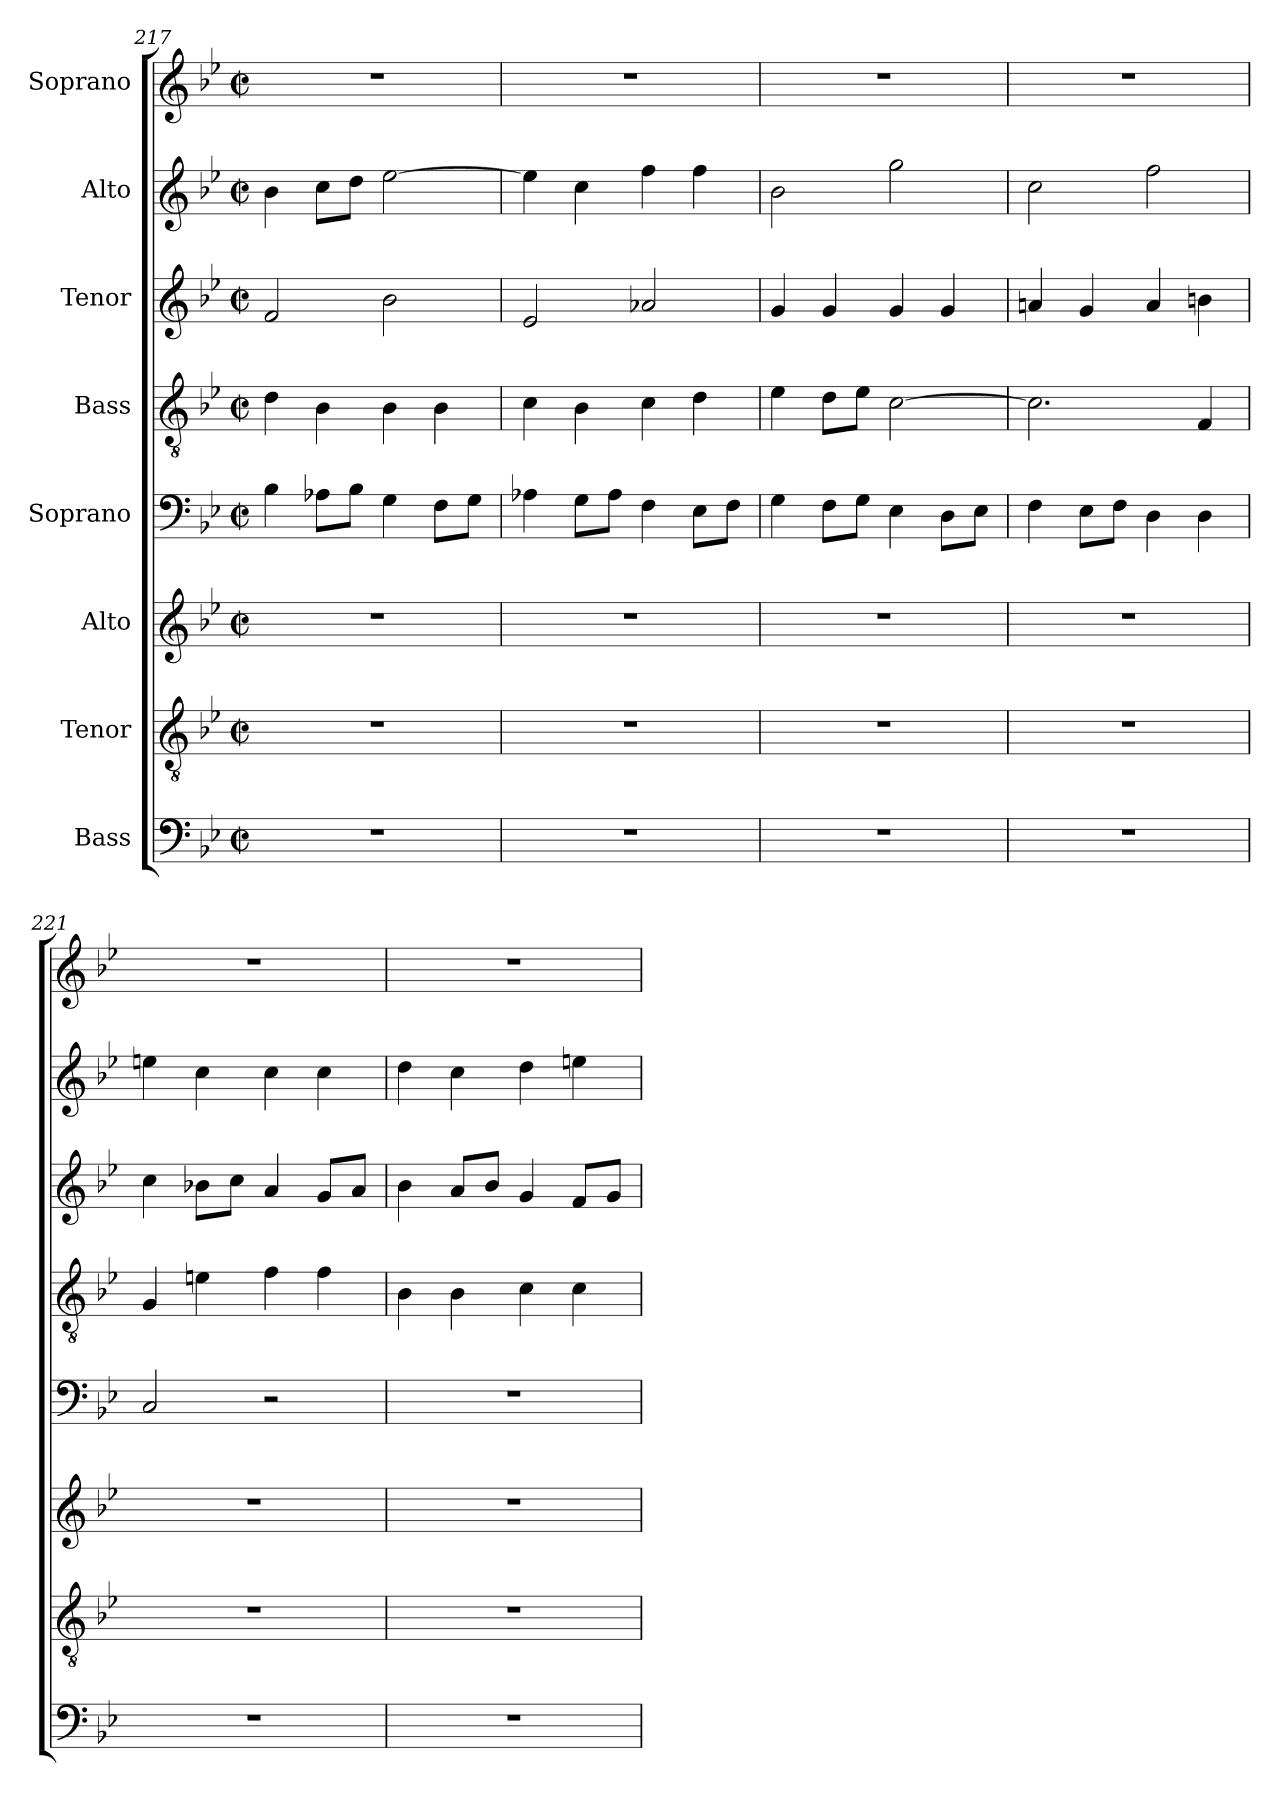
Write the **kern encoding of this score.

**kern	**kern	**kern	**kern	**kern	**kern	**kern	**kern
*part8	*part7	*part6	*part5	*part4	*part3	*part2	*part1
*staff8	*staff7	*staff6	*staff5	*staff4	*staff3	*staff2	*staff1
*I"Bass	*I"Tenor	*I"Alto	*I"Soprano	*I"Bass	*I"Tenor	*I"Alto	*I"Soprano
*clefF4	*clefGv2	*clefG2	*clefF4	*clefGv2	*clefG2	*clefG2	*clefG2
*k[b-e-]	*k[b-e-]	*k[b-e-]	*k[b-e-]	*k[b-e-]	*k[b-e-]	*k[b-e-]	*k[b-e-]
*B-:	*B-:	*B-:	*B-:	*B-:	*B-:	*B-:	*B-:
*M2/2	*M2/2	*M2/2	*M2/2	*M2/2	*M2/2	*M2/2	*M2/2
*met(c|)	*met(c|)	*met(c|)	*met(c|)	*met(c|)	*met(c|)	*met(c|)	*met(c|)
=217	=217	=217	=217	=217	=217	=217	=217
1r	1r	1r	4B-\	4d\	2f/	4b-\	1r
.	.	.	8A-X\L	4B-\	.	8cc\L	.
.	.	.	8B-\J	.	.	8dd\J	.
.	.	.	4G\	4B-\	2b-\	[>2ee-\	.
.	.	.	8F\L	4B-\	.	.	.
.	.	.	8G\J	.	.	.	.
=218	=218	=218	=218	=218	=218	=218	=218
1r	1r	1r	4A-X\	4c\	2e-/	4ee-\]	1r
.	.	.	8G\L	4B-\	.	4cc\	.
.	.	.	8A-\J	.	.	.	.
.	.	.	4F\	4c\	2a-X/	4ff\	.
.	.	.	8E-\L	4d\	.	4ff\	.
.	.	.	8F\J	.	.	.	.
=219	=219	=219	=219	=219	=219	=219	=219
1r	1r	1r	4G\	4e-\	4g/	2b-\	1r
.	.	.	8F\L	8d\L	4g/	.	.
.	.	.	8G\J	8e-\J	.	.	.
.	.	.	4E-\	[>2c\	4g/	2gg\	.
.	.	.	8D\L	.	4g/	.	.
.	.	.	8E-\J	.	.	.	.
=220	=220	=220	=220	=220	=220	=220	=220
1r	1r	1r	4F\	2.c\]	4an/	2cc\	1r
.	.	.	8E-\L	.	4g/	.	.
.	.	.	8F\J	.	.	.	.
.	.	.	4D\	.	4a/	2ff\	.
.	.	.	4D\	4F/	4bn\	.	.
=221	=221	=221	=221	=221	=221	=221	=221
1r	1r	1r	2C/	4G/	4cc\	4een\	1r
.	.	.	.	4en\	8b-X\L	4cc\	.
.	.	.	.	.	8cc\J	.	.
.	.	.	2r	4f\	4a/	4cc\	.
.	.	.	.	4f\	8g/L	4cc\	.
.	.	.	.	.	8a/J	.	.
!!LO:LB:g=z
=222	=222	=222	=222	=222	=222	=222	=222
1r	1r	1r	1r	4B-\	4b-\	4dd\	1r
.	.	.	.	4B-\	8a/L	4cc\	.
.	.	.	.	.	8b-/J	.	.
.	.	.	.	4c\	4g/	4dd\	.
.	.	.	.	4c\	8f/L	4een\	.
.	.	.	.	.	8g/J	.	.
=	=	=	=	=	=	=	=
*-	*-	*-	*-	*-	*-	*-	*-
